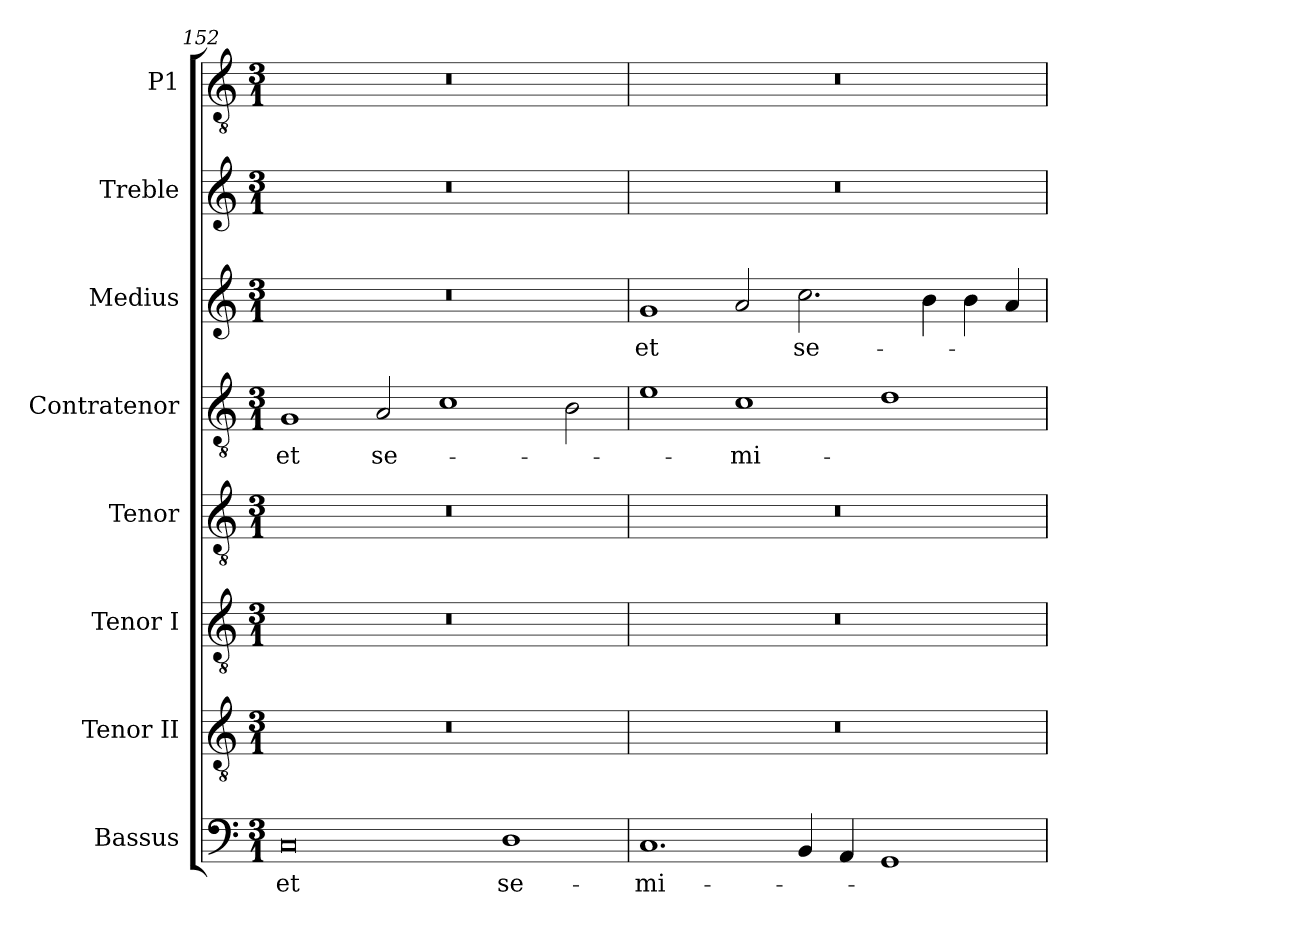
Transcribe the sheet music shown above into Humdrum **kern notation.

**kern	**text	**kern	**kern	**kern	**kern	**text	**kern	**text	**kern	**kern
*part8	*part8	*part7	*part6	*part5	*part4	*part4	*part3	*part3	*part2	*part1
*staff8	*staff8	*staff7	*staff6	*staff5	*staff4	*staff4	*staff3	*staff3	*staff2	*staff1
*I"Bassus	*	*I"Tenor II	*I"Tenor I	*I"Tenor	*I"Contratenor	*	*I"Medius	*	*I"Treble	*I"P1
*I'B.	*	*I'T II.	*I'T I.	*I'T.	*I'Ct.	*	*I'M.	*	*I'Tr.	*
!!LO:LB:g=z
*clefF4	*	*clefGv2	*clefGv2	*clefGv2	*clefGv2	*	*clefG2	*	*clefG2	*clefGv2
*	*	*ITrd7c12	*ITrd7c12	*ITrd7c12	*ITrd7c12	*	*	*	*	*ITrd7c12
*k[]	*	*k[]	*k[]	*k[]	*k[]	*	*k[]	*	*k[]	*k[]
*C:	*	*C:	*C:	*C:	*C:	*	*C:	*	*C:	*C:
*M3/1	*	*M3/1	*M3/1	*M3/1	*M3/1	*	*M3/1	*	*M3/1	*M3/1
=152	=152	=152	=152	=152	=152	=152	=152	=152	=152	=152
!	!LO:LY:b:color=#000000	!LO:N:vis=1	!LO:N:vis=1	!LO:N:vis=1	!	!	!	!	!	!
!	!	!	!	!	!	!LO:LY:b:color=#000000	!LO:N:vis=1	!	!LO:N:vis=1	!LO:N:vis=1
0Ci	et	0.r	0.r	0.r	1GGi	et	0.r	.	0.r	0.r
!	!	!	!	!	!	!LO:LY:b:color=#000000	!	!	!	!
.	.	.	.	.	2AAi/	se-	.	.	.	.
.	.	.	.	.	1Ci	.	.	.	.	.
!	!LO:LY:b:color=#000000	!	!	!	!	!	!	!	!	!
1Di	se-	.	.	.	.	.	.	.	.	.
.	.	.	.	.	2BBi\	.	.	.	.	.
=153`	=153`	=153`	=153`	=153`	=153`	=153`	=153`	=153`	=153`	=153`
!	!LO:LY:b:color=#000000	!LO:N:vis=1	!LO:N:vis=1	!LO:N:vis=1	!	!	!	!	!	!
!	!	!	!	!	!	!	!	!LO:LY:b:color=#000000	!LO:N:vis=1	!LO:N:vis=1
1.Ci	-mi-	0.r	0.r	0.r	1Ei	.	1gi	et	0.r	0.r
!	!	!	!	!	!	!LO:LY:b:color=#000000	!	!	!	!
.	.	.	.	.	1Ci	-mi-	2ai/	.	.	.
!	!	!	!	!	!	!	!	!LO:LY:b:color=#000000	!	!
4BBi/	.	.	.	.	.	.	2.cci\	se-	.	.
4AAi/	.	.	.	.	.	.	.	.	.	.
1GGi	.	.	.	.	1Di	.	.	.	.	.
.	.	.	.	.	.	.	4bi\	.	.	.
.	.	.	.	.	.	.	4bi\	.	.	.
.	.	.	.	.	.	.	4ai/	.	.	.
=`	=`	=`	=`	=`	=`	=`	=`	=`	=`	=`
*-	*-	*-	*-	*-	*-	*-	*-	*-	*-	*-
